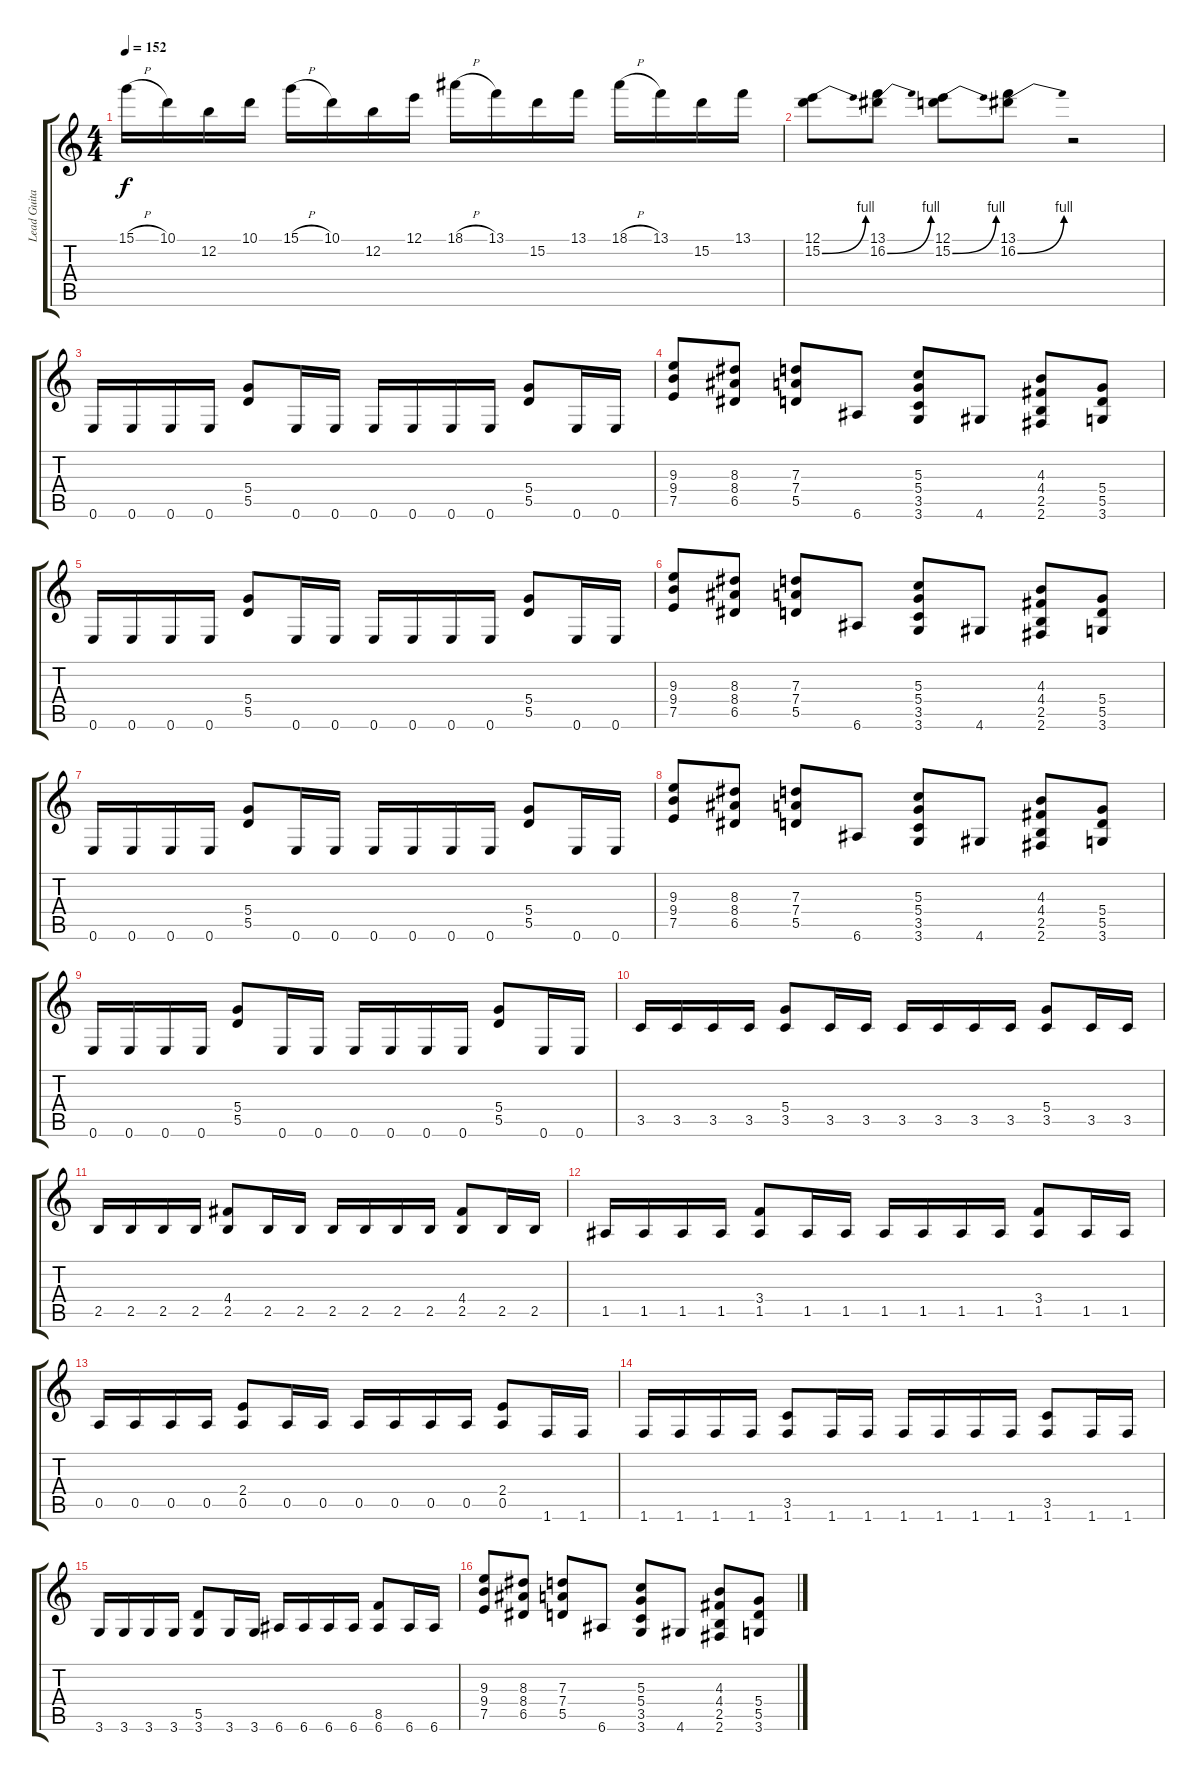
\track ("Lead Guitar" "Lead Guita") {instrument distortionguitar}
\staff {score tabs}
\tuning (E4 B3 G3 D3 A2 E2) {hide}
\ts (4 4)
\tempo 152
\clef g2
\ks c
15.1{h}.16{dy f} 10.1.16 12.2.16 10.1.16 15.1{h}.16 10.1.16 12.2.16 12.1.16 18.1{h}.16 13.1.16 15.2.16 13.1.16 18.1{h}.16 13.1.16 15.2.16 13.1.16 |
(12.1 15.2{be (bend 0 0 60 4)}).8 (13.1 16.2{be (bend 0 0 60 4)}).8 (12.1 15.2{be (bend 0 0 60 4)}).8 (13.1 16.2{be (bend 0 0 60 4)}).8 r.2 |
0.6.16 0.6.16 0.6.16 0.6.16 (5.4 5.5).8 0.6.16 0.6.16 0.6.16 0.6.16 0.6.16 0.6.16 (5.4 5.5).8 0.6.16 0.6.16 |
(9.3 9.4 7.5).8 (8.3 8.4 6.5).8 (7.3 7.4 5.5).8 6.6.8 (5.3 5.4 3.5 3.6).8 4.6.8 (4.3 4.4 2.5 2.6).8 (5.4 5.5 3.6).8 |
0.6.16 0.6.16 0.6.16 0.6.16 (5.4 5.5).8 0.6.16 0.6.16 0.6.16 0.6.16 0.6.16 0.6.16 (5.4 5.5).8 0.6.16 0.6.16 |
(9.3 9.4 7.5).8 (8.3 8.4 6.5).8 (7.3 7.4 5.5).8 6.6.8 (5.3 5.4 3.5 3.6).8 4.6.8 (4.3 4.4 2.5 2.6).8 (5.4 5.5 3.6).8 |
0.6.16 0.6.16 0.6.16 0.6.16 (5.4 5.5).8 0.6.16 0.6.16 0.6.16 0.6.16 0.6.16 0.6.16 (5.4 5.5).8 0.6.16 0.6.16 |
(9.3 9.4 7.5).8 (8.3 8.4 6.5).8 (7.3 7.4 5.5).8 6.6.8 (5.3 5.4 3.5 3.6).8 4.6.8 (4.3 4.4 2.5 2.6).8 (5.4 5.5 3.6).8 |
0.6.16 0.6.16 0.6.16 0.6.16 (5.4 5.5).8 0.6.16 0.6.16 0.6.16 0.6.16 0.6.16 0.6.16 (5.4 5.5).8 0.6.16 0.6.16 |
3.5.16 3.5.16 3.5.16 3.5.16 (5.4 3.5).8 3.5.16 3.5.16 3.5.16 3.5.16 3.5.16 3.5.16 (5.4 3.5).8 3.5.16 3.5.16 |
2.5.16 2.5.16 2.5.16 2.5.16 (4.4 2.5).8 2.5.16 2.5.16 2.5.16 2.5.16 2.5.16 2.5.16 (4.4 2.5).8 2.5.16 2.5.16 |
1.5.16 1.5.16 1.5.16 1.5.16 (3.4 1.5).8 1.5.16 1.5.16 1.5.16 1.5.16 1.5.16 1.5.16 (3.4 1.5).8 1.5.16 1.5.16 |
0.5.16 0.5.16 0.5.16 0.5.16 (2.4 0.5).8 0.5.16 0.5.16 0.5.16 0.5.16 0.5.16 0.5.16 (2.4 0.5).8 1.6.16 1.6.16 |
1.6.16 1.6.16 1.6.16 1.6.16 (3.5 1.6).8 1.6.16 1.6.16 1.6.16 1.6.16 1.6.16 1.6.16 (3.5 1.6).8 1.6.16 1.6.16 |
3.6.16 3.6.16 3.6.16 3.6.16 (5.5 3.6).8 3.6.16 3.6.16 6.6.16 6.6.16 6.6.16 6.6.16 (8.5 6.6).8 6.6.16 6.6.16 |
(9.3 9.4 7.5).8 (8.3 8.4 6.5).8 (7.3 7.4 5.5).8 6.6.8 (5.3 5.4 3.5 3.6).8 4.6.8 (4.3 4.4 2.5 2.6).8 (5.4 5.5 3.6).8
